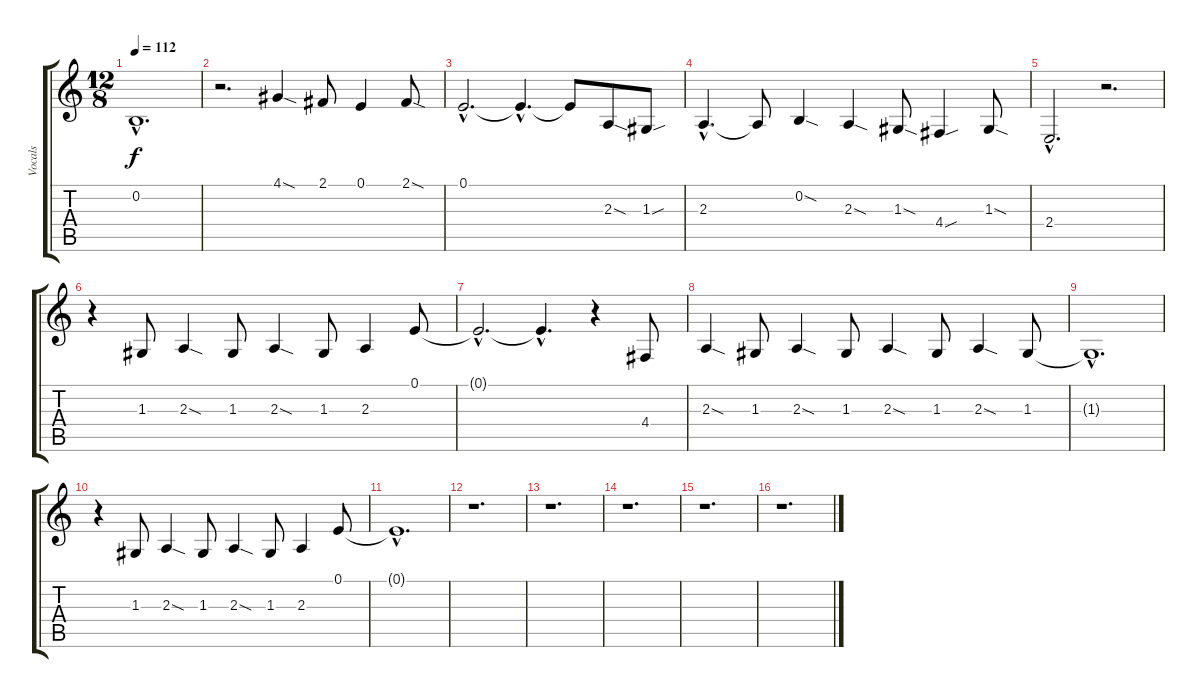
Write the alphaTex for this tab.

\track ("Vocals" "Vocals") {instrument recorder}
\staff {score tabs}
\tuning (E4 B3 G3 D3 A2 E2) {hide}
\ts (12 8)
\tempo 112
\clef g2
\ks c
0.2{hac t}.1{d dy f} |
r.2{d} 4.1{sod}.4 2.1.8 0.1.4 2.1{sod}.8 |
0.1{hac}.2{d} 0.1{hac t}.4{d} 0.1{t}.8 2.3{sod}.8 1.3{sou}.8 |
2.3{hac}.4{d} 2.3{t}.8 0.2{sod}.4 2.3{sod}.4 1.3{sod}.8 4.4{sou}.4 1.3{sod}.8 |
2.4{hac}.2{d} r.2{d} |
r.4 1.3.8 2.3{sod}.4 1.3.8 2.3{sod}.4 1.3.8 2.3.4 0.1.8 |
0.1{hac t}.2{d} 0.1{hac t}.4{d} r.4 4.4.8 |
2.3{sod}.4 1.3.8 2.3{sod}.4 1.3.8 2.3{sod}.4 1.3.8 2.3{sod}.4 1.3.8 |
1.3{hac t}.1{d} |
r.4 1.3.8 2.3{sod}.4 1.3.8 2.3{sod}.4 1.3.8 2.3.4 0.1.8 |
0.1{hac t}.1{d} |
r.1{d} |
r.1{d} |
r.1{d} |
r.1{d} |
r.1{d}
